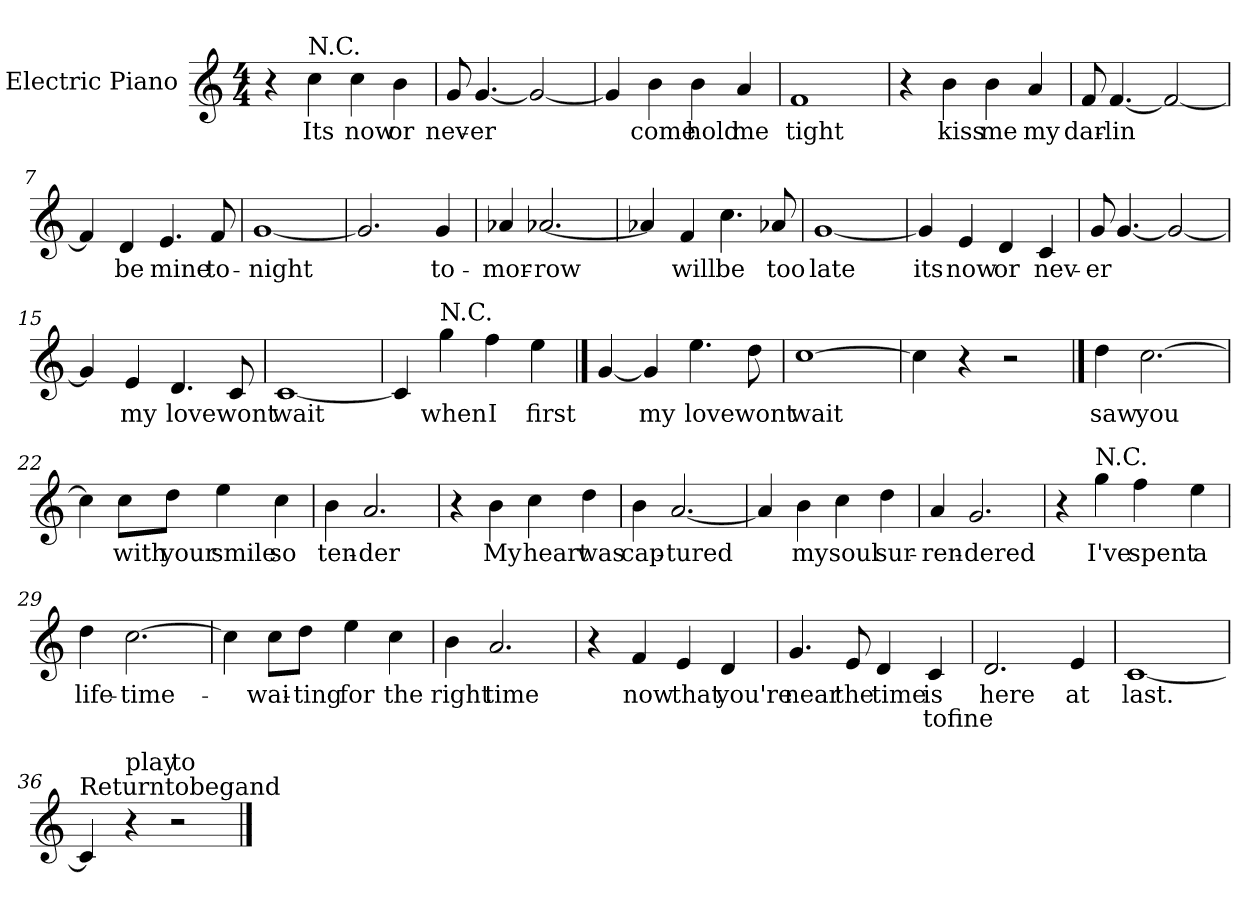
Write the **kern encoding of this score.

**kern	**text	**text
*part1	*part1	*part1
*staff1	*staff1	*staff1
*I"Electric Piano	*	*
*I'E.Pno	*	*
*clefG2	*	*
*k[]	*	*
*C:	*	*
*M4/4	*	*
=1	=1	=1
4r	.	.
!LO:TX:a:t=N.C.	!	!
4cc\	Its	.
4cc\	now	.
4b\	or	.
=2	=2	=2
8g/	nev-	.
[4.g/	-er	.
2g/_	.	.
=3	=3	=3
4g/]	.	.
4b\	come	.
4b\	hold	.
4a/	me	.
=4	=4	=4
1f	tight	.
=5	=5	=5
4r	.	.
4b\	kiss	.
4b\	me	.
4a/	my	.
!!LO:LB:g=z
=6	=6	=6
8f/	dar-	.
[4.f/	-lin	.
2f/_	.	.
=7	=7	=7
4f/]	.	.
4d/	be	.
4.e/	mine	.
8f/	to-	.
=8	=8	=8
[1g	-night	.
=9	=9	=9
2.g/]	.	.
4g/	to-	.
=10	=10	=10
4a-X/	-mor-	.
[2.a-X/	-row	.
=11	=11	=11
4a-X/]	.	.
4f/	will	.
4.cc\	be	.
8a-X/	too	.
=12	=12	=12
[1g	late	.
!!LO:LB:g=z
=13	=13	=13
4g/]	its	.
4e/	now	.
4d/	or	.
4c/	nev-	.
=14	=14	=14
8g/	-er	.
[4.g/	.	.
2g/_	.	.
=15	=15	=15
4g/]	.	.
4e/	my	.
4.d/	love	.
8c/	wont	.
=16	=16	=16
[1c	wait	.
=17	=17	=17
4c/]	.	.
!LO:TX:a:t=N.C.	!	!
4gg\	when	.
4ff\	I	.
4ee\	first	.
!!LO:LB:g=z
==18	==18	==18
[4g/	.	.
4g/]	my	.
4.ee\	love	.
8dd\	wont	.
=19	=19	=19
[1cc	wait	.
=20	=20	=20
4cc\]	.	.
4r	.	.
2r	.	.
==21	==21	==21
4dd\	saw	.
[2.cc\	you	.
=22	=22	=22
4cc\]	.	.
8cc\L	with	.
8dd\J	your	.
4ee\	smile	.
4cc\	so	.
=23	=23	=23
4b\	ten-	.
2.a/	-der	.
!!LO:LB:g=z
=24	=24	=24
4r	.	.
4b\	My	.
4cc\	heart	.
4dd\	was	.
=25	=25	=25
4b\	cap-	.
[2.a/	-tured	.
=26	=26	=26
4a/]	.	.
4b\	my	.
4cc\	soul	.
4dd\	sur-	.
=27	=27	=27
4a/	-ren-	.
2.g/	-dered	.
=28	=28	=28
4r	.	.
!LO:TX:a:t=N.C.	!	!
4gg\	I've	.
4ff\	spent	.
4ee\	a	.
!!LO:LB:g=z
=29	=29	=29
4dd\	life-	.
[2.cc\	-time-	.
=30	=30	=30
4cc\]	.	.
8cc\L	wai-	.
8dd\J	-ting	.
4ee\	for	.
4cc\	the	.
=31	=31	=31
4b\	right	.
2.a/	time	.
=32	=32	=32
4r	.	.
4f/	now	.
4e/	that	.
4d/	you're	.
!!LO:LB:g=z
=33	=33	=33
4.g/	near	.
8e/	the	.
4d/	time	.
4c/	is	tofine
=34	=34	=34
2.d/	here	.
4e/	at	.
=35	=35	=35
[1c	last.	.
=36	=36	=36
!LO:TX:a:t=Returntobegand	!	!
4c/]	.	.
!LO:TX:a:t=play	!	!
4r	.	.
!LO:TX:a:t=to	!	!
2r	.	.
==	==	==
*-	*-	*-
